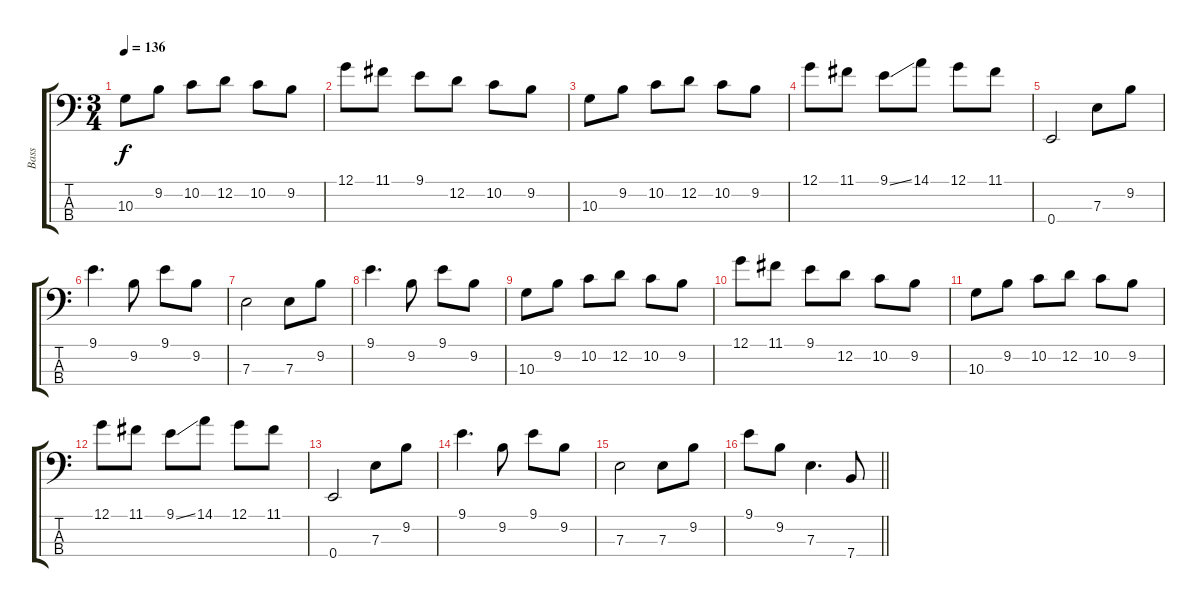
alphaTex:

\track ("Bass" "Bass") {instrument electricbasspick}
\staff {score tabs}
\tuning (G2 D2 A1 E1) {hide}
\ts (3 4)
\tempo 136
\clef f4
\ks c
10.3.8{dy f} 9.2.8 10.2.8 12.2.8 10.2.8 9.2.8 |
12.1.8 11.1.8 9.1.8 12.2.8 10.2.8 9.2.8 |
10.3.8 9.2.8 10.2.8 12.2.8 10.2.8 9.2.8 |
12.1.8 11.1.8 9.1{ss}.8 14.1.8 12.1.8 11.1.8 |
0.4.2 7.3.8 9.2.8 |
9.1.4{d} 9.2.8 9.1.8 9.2.8 |
7.3.2 7.3.8 9.2.8 |
9.1.4{d} 9.2.8 9.1.8 9.2.8 |
10.3.8 9.2.8 10.2.8 12.2.8 10.2.8 9.2.8 |
12.1.8 11.1.8 9.1.8 12.2.8 10.2.8 9.2.8 |
10.3.8 9.2.8 10.2.8 12.2.8 10.2.8 9.2.8 |
12.1.8 11.1.8 9.1{ss}.8 14.1.8 12.1.8 11.1.8 |
0.4.2 7.3.8 9.2.8 |
9.1.4{d} 9.2.8 9.1.8 9.2.8 |
7.3.2 7.3.8 9.2.8 |
\barLineRight lightlight
9.1.8 9.2.8 7.3.4{d} 7.4.8
